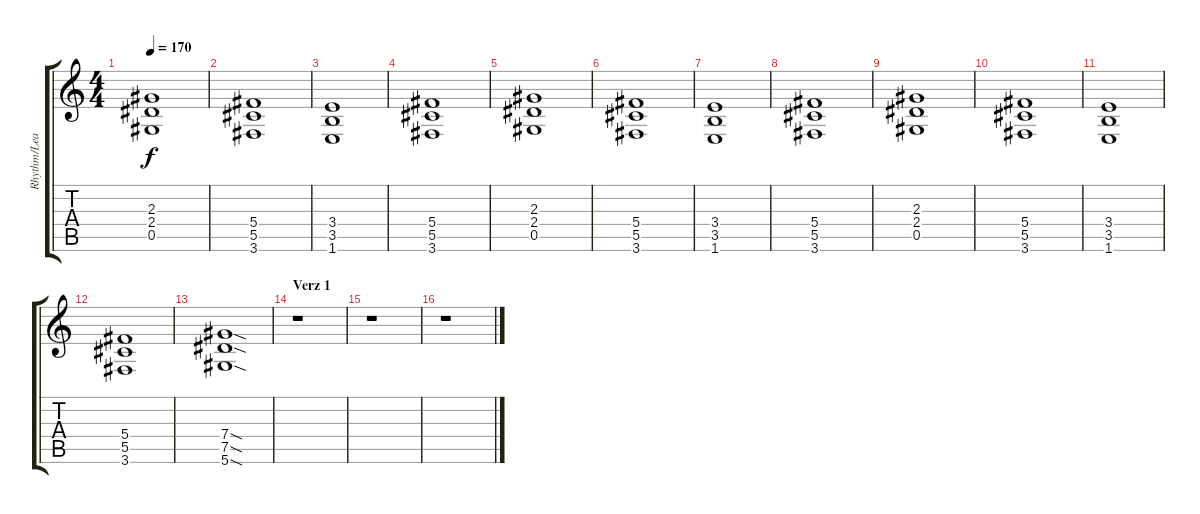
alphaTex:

\track ("Rhythm/Lead Guitar - Badi Boy" "Rhythm/Lea") {instrument overdrivenguitar}
\staff {score tabs}
\tuning (Eb4 Bb3 Gb3 Db3 Ab2 Eb2) {hide}
\ts (4 4)
\tempo 170
\clef g2
\ks c
(2.3 2.4 0.5).1{dy f} |
(5.4 5.5 3.6).1 |
(3.4 3.5 1.6).1 |
(5.4 5.5 3.6).1 |
(2.3 2.4 0.5).1 |
(5.4 5.5 3.6).1 |
(3.4 3.5 1.6).1 |
(5.4 5.5 3.6).1 |
(2.3 2.4 0.5).1 |
(5.4 5.5 3.6).1 |
(3.4 3.5 1.6).1 |
(5.4 5.5 3.6).1 |
(7.4{sod} 7.5{sod} 5.6{sod}).1 |
\section ("" "Verz 1")
r.1 |
r.1 |
r.1
